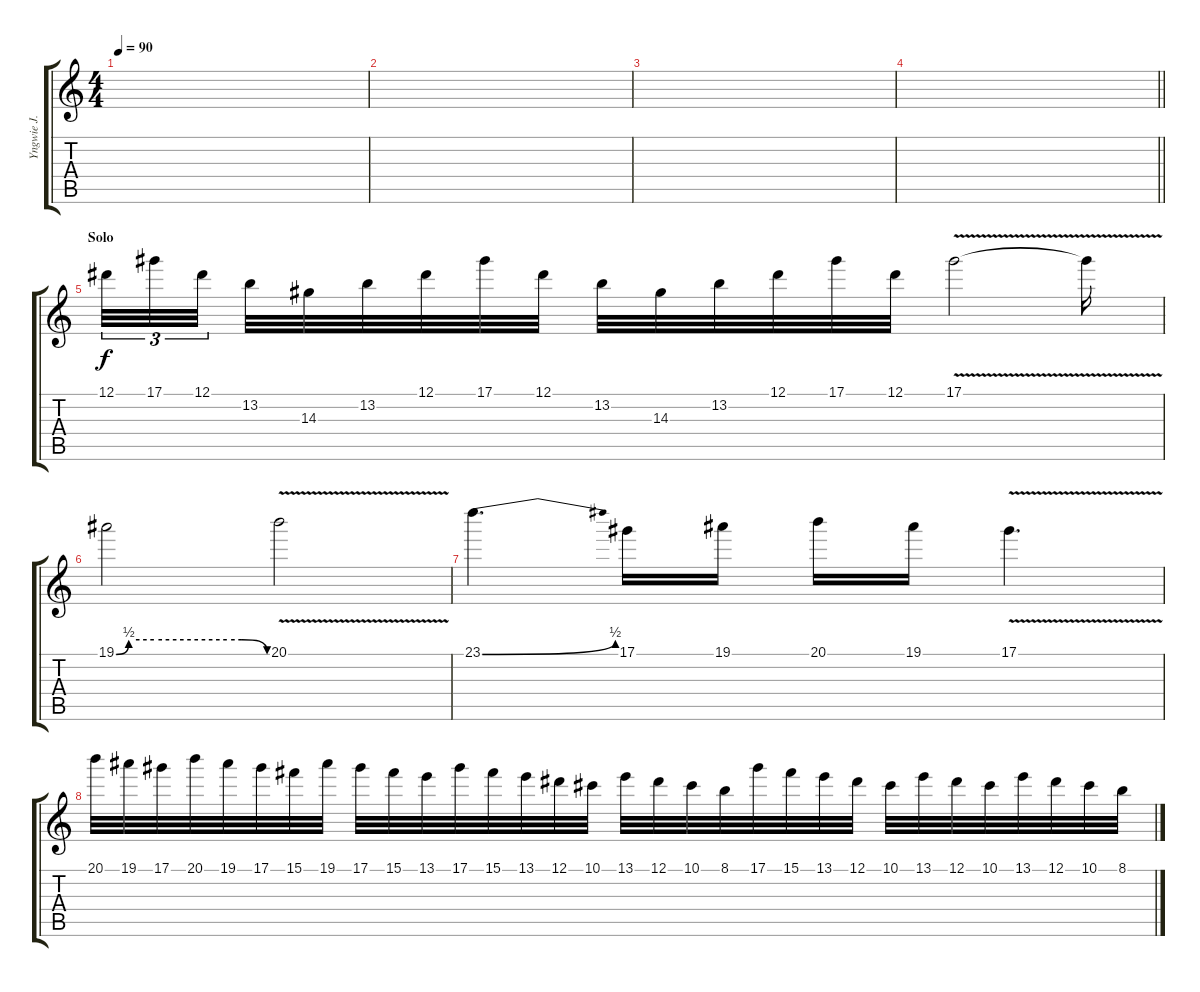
\track ("Yngwie J. Malmsteen" "Yngwie J. ") {instrument overdrivenguitar}
\staff {score tabs}
\tuning (Eb4 Bb3 Gb3 Db3 Ab2 Eb2) {hide}
\ts (4 4)
\tempo 90
\clef g2
\ks c
|
|
|
\barLineRight lightlight
|
\section ("" "Solo")
12.1.32{tu (3 2)} 17.1.32{tu (3 2)} 12.1.32{tu (3 2) beam splitsecondary} 13.2.32 14.3.32 13.2.32 12.1.32 17.1.32 12.1.32 13.2.32 14.3.32 13.2.32 12.1.32 17.1.32 12.1.32 17.1{v}.2 17.1{t}.16 |
19.1{be (custom 0 0 5 2 15 2 44 2 50 2 60 0)}.2 20.1{v}.2 |
23.1{be (bend 0 0 60 2)}.4{d} 17.1.16 19.1.16 20.1.16 19.1.16 17.1{v}.4{d} |
20.1.32 19.1.32 17.1.32 20.1.32 19.1.32 17.1.32 15.1.32 19.1.32 17.1.32 15.1.32 13.1.32 17.1.32 15.1.32 13.1.32 12.1.32 10.1.32 13.1.32 12.1.32 10.1.32 8.1.32 17.1.32 15.1.32 13.1.32 12.1.32 10.1.32 13.1.32 12.1.32 10.1.32 13.1.32 12.1.32 10.1.32 8.1.32
